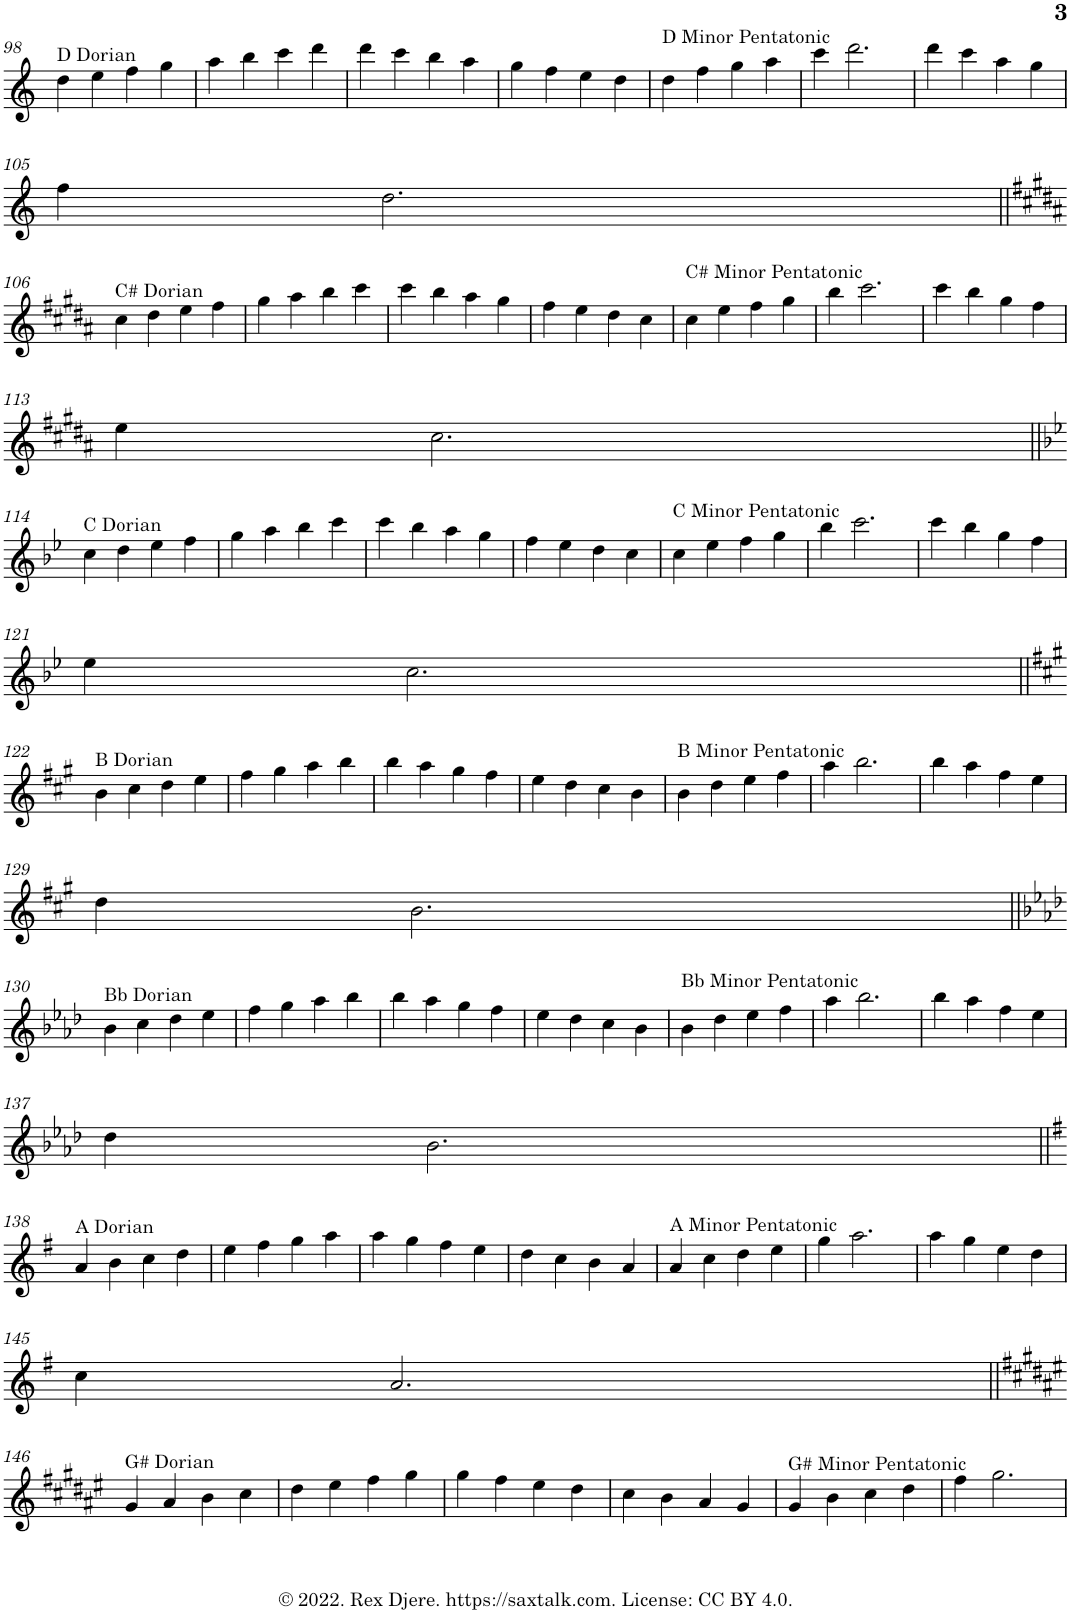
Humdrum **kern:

**kern
*part1
*staff1
*I"Alto Saxophone
*I'A. Sax.
!!LO:PB:g=z
*clefG2
*Trd5c9
*k[]
*M4/4
=98
!LO:TX:a:t=D Dorian
4dd\
4ee\
4ff\
4gg\
=99
4aa\
4bb\
4ccc\
4ddd\
=100
4ddd\
4ccc\
4bb\
4aa\
=101
4gg\
4ff\
4ee\
4dd\
=102
!LO:TX:a:t=D Minor Pentatonic
4dd\
4ff\
4gg\
4aa\
=103
4ccc\
2.ddd\
=104
4ddd\
4ccc\
4aa\
4gg\
!!LO:LB:g=z
=105
4ff\
2.dd\
!!LO:LB:g=z
=106||
*k[f#c#g#d#a#]
!LO:TX:a:t=C# Dorian
4cc#\
4dd#\
4ee\
4ff#\
=107
4gg#\
4aa#\
4bb\
4ccc#\
=108
4ccc#\
4bb\
4aa#\
4gg#\
=109
4ff#\
4ee\
4dd#\
4cc#\
=110
!LO:TX:a:t=C# Minor Pentatonic
4cc#\
4ee\
4ff#\
4gg#\
=111
4bb\
2.ccc#\
=112
4ccc#\
4bb\
4gg#\
4ff#\
!!LO:LB:g=z
=113
4ee\
2.cc#\
!!LO:LB:g=z
=114||
*k[b-e-]
!LO:TX:a:t=C Dorian
4cc\
4dd\
4ee-\
4ff\
=115
4gg\
4aa\
4bb-\
4ccc\
=116
4ccc\
4bb-\
4aa\
4gg\
=117
4ff\
4ee-\
4dd\
4cc\
=118
!LO:TX:a:t=C Minor Pentatonic
4cc\
4ee-\
4ff\
4gg\
=119
4bb-\
2.ccc\
=120
4ccc\
4bb-\
4gg\
4ff\
!!LO:LB:g=z
=121
4ee-\
2.cc\
!!LO:LB:g=z
=122||
*k[f#c#g#]
!LO:TX:a:t=B Dorian
4b\
4cc#\
4dd\
4ee\
=123
4ff#\
4gg#\
4aa\
4bb\
=124
4bb\
4aa\
4gg#\
4ff#\
=125
4ee\
4dd\
4cc#\
4b\
=126
!LO:TX:a:t=B Minor Pentatonic
4b\
4dd\
4ee\
4ff#\
=127
4aa\
2.bb\
=128
4bb\
4aa\
4ff#\
4ee\
!!LO:LB:g=z
=129
4dd\
2.b\
!!LO:LB:g=z
=130||
*k[b-e-a-d-]
!LO:TX:a:t=Bb Dorian
4b-\
4cc\
4dd-\
4ee-\
=131
4ff\
4gg\
4aa-\
4bb-\
=132
4bb-\
4aa-\
4gg\
4ff\
=133
4ee-\
4dd-\
4cc\
4b-\
=134
!LO:TX:a:t=Bb Minor Pentatonic
4b-\
4dd-\
4ee-\
4ff\
=135
4aa-\
2.bb-\
=136
4bb-\
4aa-\
4ff\
4ee-\
!!LO:LB:g=z
=137
4dd-\
2.b-\
!!LO:LB:g=z
=138||
*k[f#]
!LO:TX:a:t=A Dorian
4a/
4b\
4cc\
4dd\
=139
4ee\
4ff#\
4gg\
4aa\
=140
4aa\
4gg\
4ff#\
4ee\
=141
4dd\
4cc\
4b\
4a/
=142
!LO:TX:a:t=A Minor Pentatonic
4a/
4cc\
4dd\
4ee\
=143
4gg\
2.aa\
=144
4aa\
4gg\
4ee\
4dd\
!!LO:LB:g=z
=145
4cc\
2.a/
!!LO:LB:g=z
=146||
*k[f#c#g#d#a#e#]
!LO:TX:a:t=G# Dorian
4g#/
4a#/
4b\
4cc#\
=147
4dd#\
4ee#\
4ff#\
4gg#\
=148
4gg#\
4ff#\
4ee#\
4dd#\
=149
4cc#\
4b\
4a#/
4g#/
=150
!LO:TX:a:t=G# Minor Pentatonic
4g#/
4b\
4cc#\
4dd#\
=151
4ff#\
2.gg#\
=
*-
